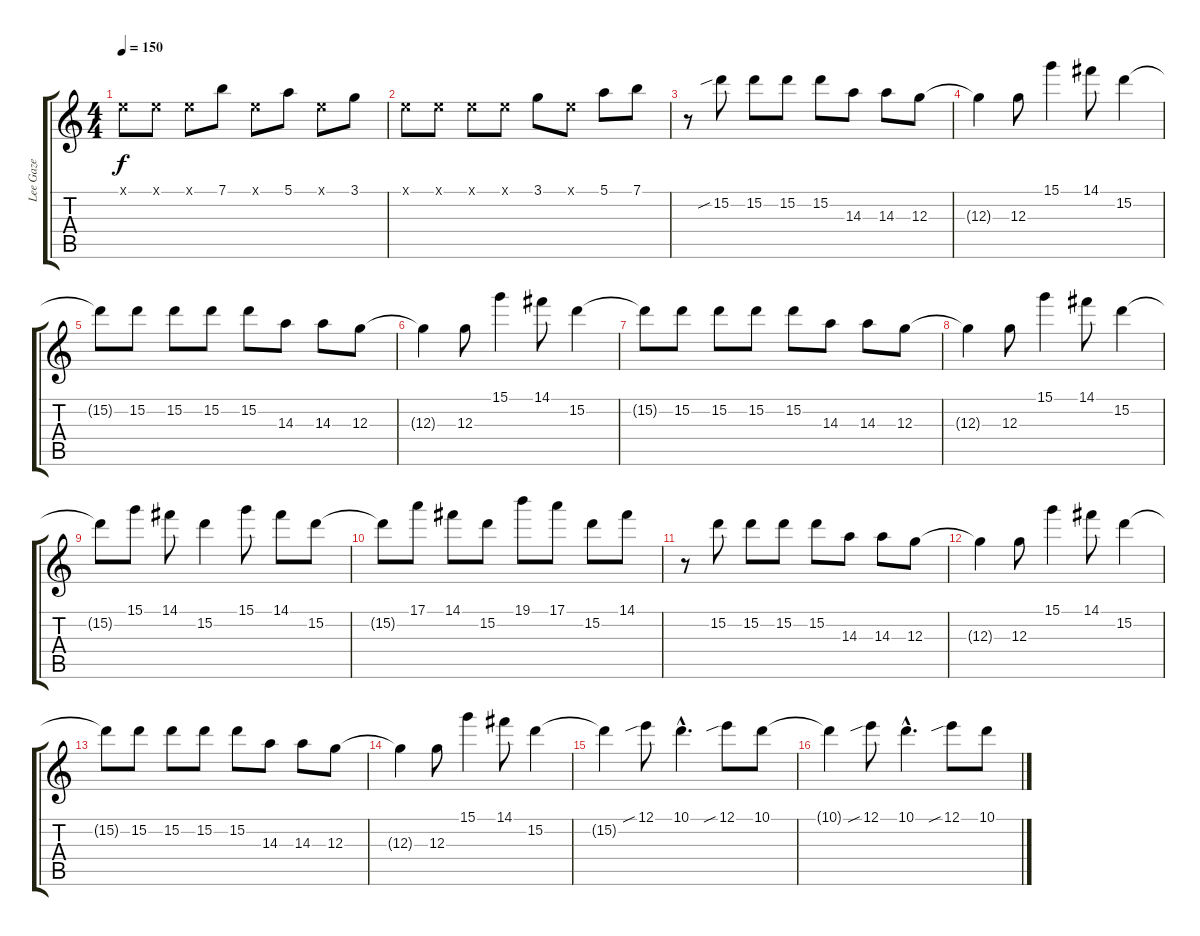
\track ("Lee Gaze" "Lee Gaze") {instrument electricguitarjazz}
\staff {score tabs}
\tuning (E4 B3 G3 D3 A2 E2) {hide}
\ts (4 4)
\tempo 150
\clef g2
\ks c
0.1{x}.8{dy f} 0.1{x}.8 0.1{x}.8 7.1.8 0.1{x}.8 5.1.8 0.1{x}.8 3.1.8 |
0.1{x}.8 0.1{x}.8 0.1{x}.8 0.1{x}.8 3.1.8 0.1{x}.8 5.1.8 7.1.8 |
r.8{instrument distortionguitar} 15.2{sib}.8 15.2.8 15.2.8 15.2.8 14.3.8 14.3.8 12.3.8 |
12.3{t}.4 12.3.8 15.1.4 14.1.8 15.2.4 |
15.2{t}.8{instrument distortionguitar} 15.2.8 15.2.8 15.2.8 15.2.8 14.3.8 14.3.8 12.3.8 |
12.3{t}.4 12.3.8 15.1.4 14.1.8 15.2.4 |
15.2{t}.8{instrument distortionguitar} 15.2.8 15.2.8 15.2.8 15.2.8 14.3.8 14.3.8 12.3.8 |
12.3{t}.4 12.3.8 15.1.4 14.1.8 15.2.4 |
15.2{t}.8 15.1.8 14.1.8 15.2.4 15.1.8 14.1.8 15.2.8 |
15.2{t}.8 17.1.8 14.1.8 15.2.8 19.1.8 17.1.8 15.2.8 14.1.8 |
r.8{instrument distortionguitar} 15.2.8 15.2.8 15.2.8 15.2.8 14.3.8 14.3.8 12.3.8 |
12.3{t}.4 12.3.8 15.1.4 14.1.8 15.2.4 |
15.2{t}.8{instrument distortionguitar} 15.2.8 15.2.8 15.2.8 15.2.8 14.3.8 14.3.8 12.3.8 |
12.3{t}.4 12.3.8 15.1.4 14.1.8 15.2.4 |
15.2{t}.4{instrument distortionguitar} 12.1{sib}.8 10.1{hac}.4{d} 12.1{sib}.8 10.1.8 |
10.1{t}.4 12.1{sib}.8 10.1{hac}.4{d} 12.1{sib}.8 10.1.8
